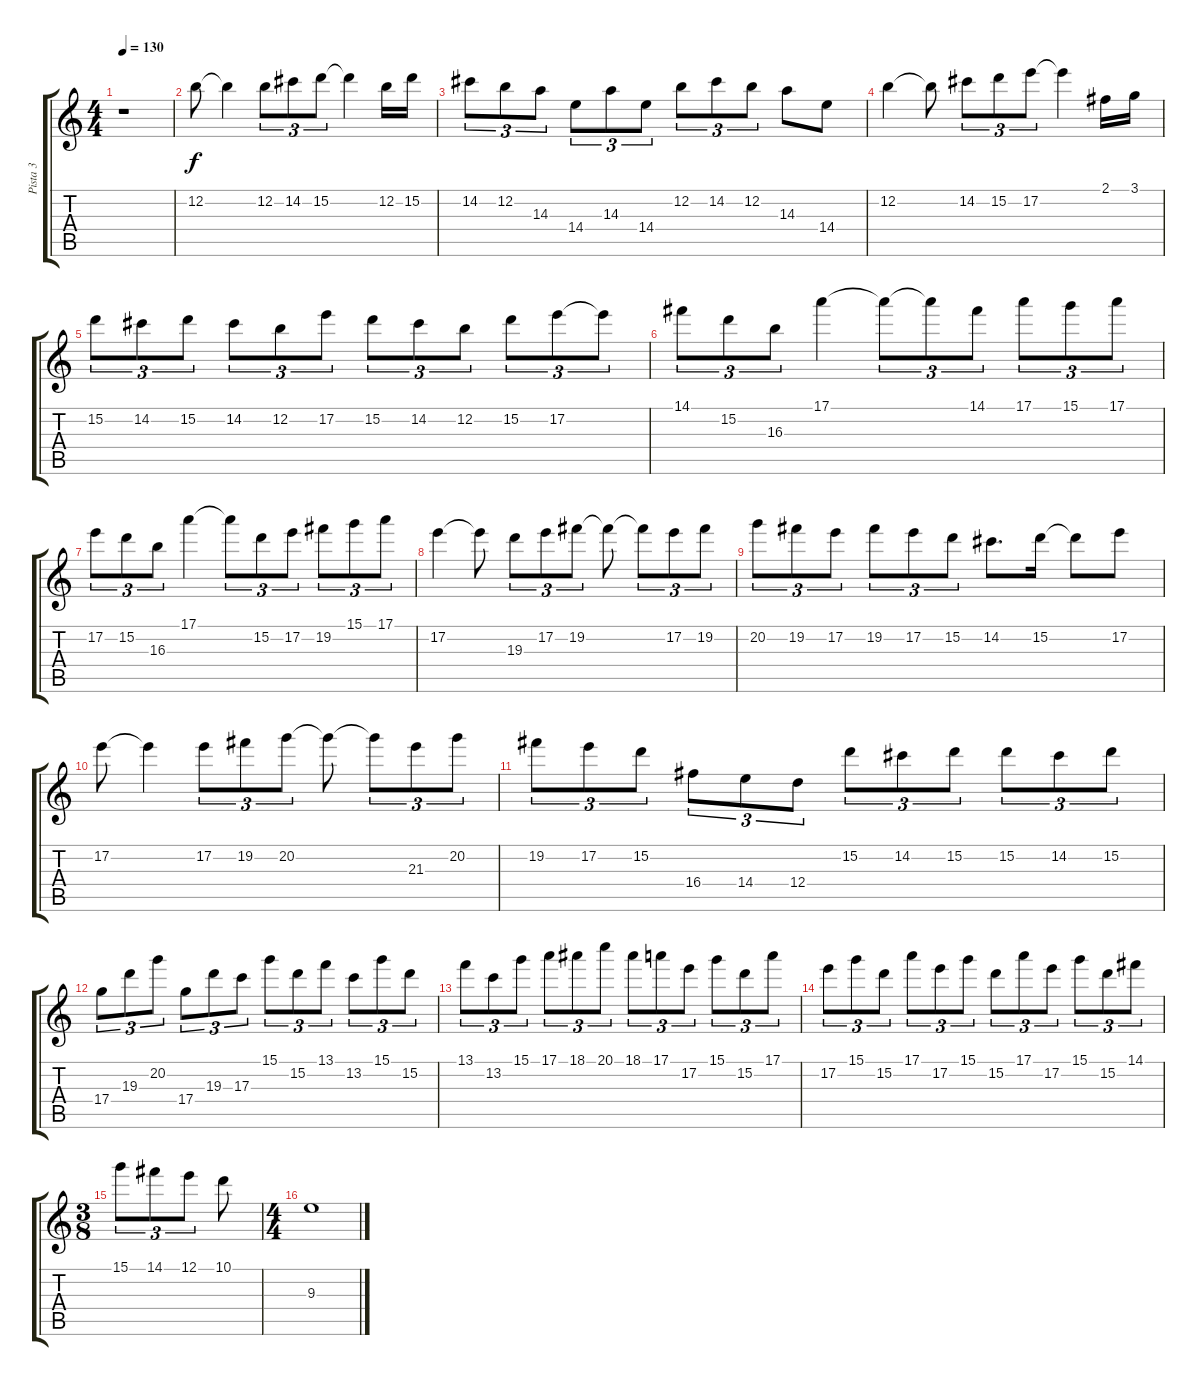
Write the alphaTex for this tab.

\track ("Pista 3" "Pista 3") {instrument overdrivenguitar}
\staff {score tabs}
\tuning (E4 B3 G3 D3 A2 E2) {hide}
\ts (4 4)
\tempo 130
\clef g2
\ks c
r.1{dy f} |
12.2.8{volume 13} 12.2{t}.4 12.2.8{tu (3 2)} 14.2.8{tu (3 2)} 15.2.8{tu (3 2)} 15.2{t}.4 12.2.16 15.2.16 |
14.2.8{tu (3 2)} 12.2.8{tu (3 2)} 14.3.8{tu (3 2)} 14.4.8{tu (3 2)} 14.3.8{tu (3 2)} 14.4.8{tu (3 2)} 12.2.8{tu (3 2)} 14.2.8{tu (3 2)} 12.2.8{tu (3 2)} 14.3.8 14.4.8 |
12.2.4 12.2{t}.8 14.2.8{tu (3 2)} 15.2.8{tu (3 2)} 17.2.8{tu (3 2)} 17.2{t}.4 2.1.16 3.1.16 |
15.2.8{tu (3 2)} 14.2.8{tu (3 2)} 15.2.8{tu (3 2)} 14.2.8{tu (3 2)} 12.2.8{tu (3 2)} 17.2.8{tu (3 2)} 15.2.8{tu (3 2)} 14.2.8{tu (3 2)} 12.2.8{tu (3 2)} 15.2.8{tu (3 2)} 17.2.8{tu (3 2)} 17.2{t}.8{tu (3 2)} |
14.1.8{tu (3 2)} 15.2.8{tu (3 2)} 16.3.8{tu (3 2)} 17.1.4 17.1{t}.8{tu (3 2)} 17.1{t}.8{tu (3 2)} 14.1.8{tu (3 2)} 17.1.8{tu (3 2)} 15.1.8{tu (3 2)} 17.1.8{tu (3 2)} |
17.2.8{tu (3 2)} 15.2.8{tu (3 2)} 16.3.8{tu (3 2)} 17.1.4 17.1{t}.8{tu (3 2)} 15.2.8{tu (3 2)} 17.2.8{tu (3 2)} 19.2.8{tu (3 2)} 15.1.8{tu (3 2)} 17.1.8{tu (3 2)} |
17.2.4 17.2{t}.8 19.3.8{tu (3 2)} 17.2.8{tu (3 2)} 19.2.8{tu (3 2)} 19.2{t}.8 19.2{t}.8{tu (3 2)} 17.2.8{tu (3 2)} 19.2.8{tu (3 2)} |
20.2.8{tu (3 2)} 19.2.8{tu (3 2)} 17.2.8{tu (3 2)} 19.2.8{tu (3 2)} 17.2.8{tu (3 2)} 15.2.8{tu (3 2)} 14.2.8{d} 15.2.16 15.2{t}.8 17.2.8 |
17.2.8 17.2{t}.4 17.2.8{tu (3 2)} 19.2.8{tu (3 2)} 20.2.8{tu (3 2)} 20.2{t}.8 20.2{t}.8{tu (3 2)} 21.3.8{tu (3 2)} 20.2.8{tu (3 2)} |
19.2.8{tu (3 2)} 17.2.8{tu (3 2)} 15.2.8{tu (3 2)} 16.4.8{tu (3 2)} 14.4.8{tu (3 2)} 12.4.8{tu (3 2)} 15.2.8{tu (3 2)} 14.2.8{tu (3 2)} 15.2.8{tu (3 2)} 15.2.8{tu (3 2)} 14.2.8{tu (3 2)} 15.2.8{tu (3 2)} |
17.4.8{tu (3 2)} 19.3.8{tu (3 2)} 20.2.8{tu (3 2)} 17.4.8{tu (3 2)} 19.3.8{tu (3 2)} 17.3.8{tu (3 2)} 15.1.8{tu (3 2)} 15.2.8{tu (3 2)} 13.1.8{tu (3 2)} 13.2.8{tu (3 2)} 15.1.8{tu (3 2)} 15.2.8{tu (3 2)} |
13.1.8{tu (3 2)} 13.2.8{tu (3 2)} 15.1.8{tu (3 2)} 17.1.8{tu (3 2)} 18.1.8{tu (3 2)} 20.1.8{tu (3 2)} 18.1.8{tu (3 2)} 17.1.8{tu (3 2)} 17.2.8{tu (3 2)} 15.1.8{tu (3 2)} 15.2.8{tu (3 2)} 17.1.8{tu (3 2)} |
17.2.8{tu (3 2)} 15.1.8{tu (3 2)} 15.2.8{tu (3 2)} 17.1.8{tu (3 2)} 17.2.8{tu (3 2)} 15.1.8{tu (3 2)} 15.2.8{tu (3 2)} 17.1.8{tu (3 2)} 17.2.8{tu (3 2)} 15.1.8{tu (3 2)} 15.2.8{tu (3 2)} 14.1.8{tu (3 2)} |
\ts (3 8)
15.1.8{tu (3 2)} 14.1.8{tu (3 2)} 12.1.8{tu (3 2)} 10.1.8 |
\ts (4 4)
9.3.1
